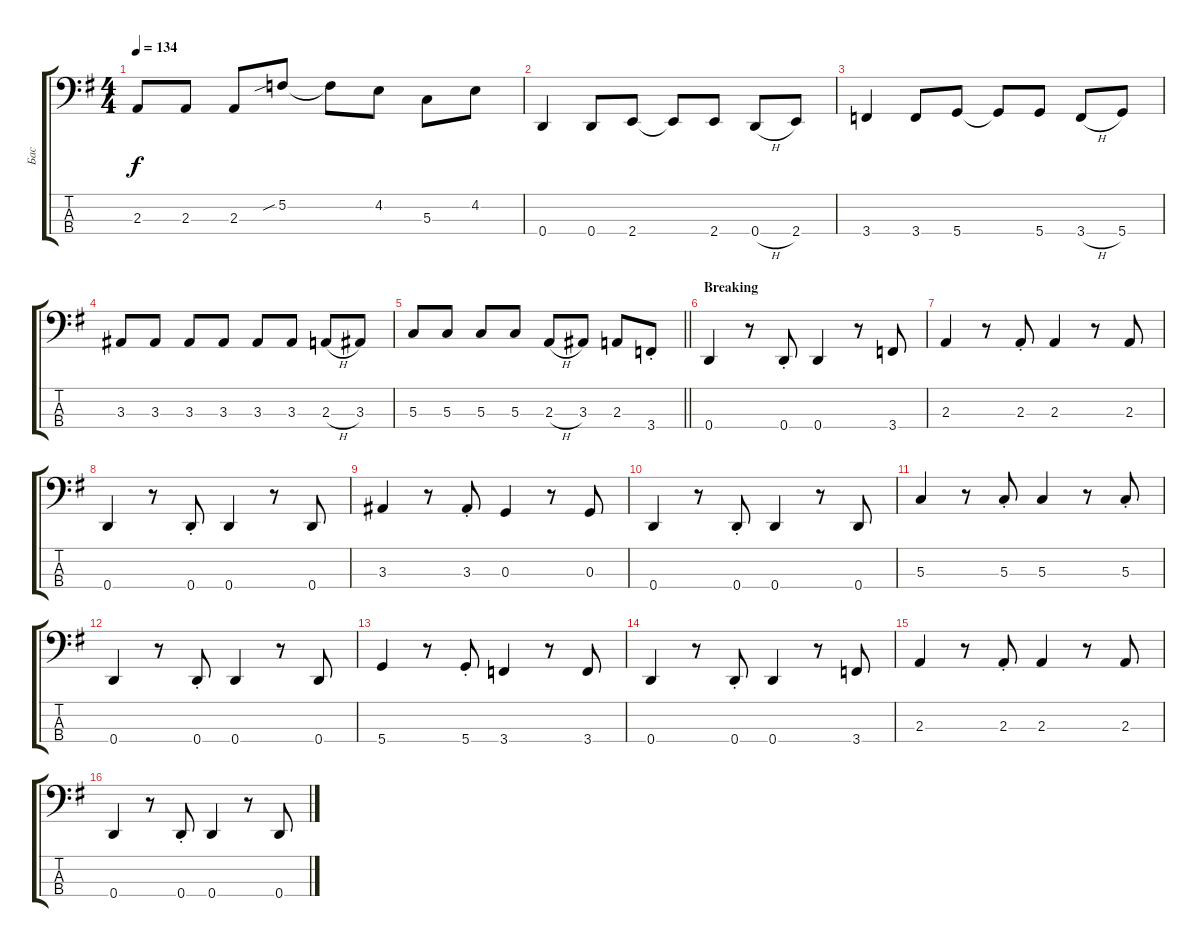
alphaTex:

\track ("Бас" "Бас") {instrument electricbassfinger}
\staff {score tabs}
\tuning (F2 C2 G1 D1) {hide}
\ts (4 4)
\tempo 134
\clef f4
\ks eminor
2.3.8{dy f} 2.3.8 2.3.8 5.2{sib}.8 5.2{t}.8 4.2.8 5.3.8 4.2.8 |
0.4.4 0.4.8 2.4.8 2.4{t}.8 2.4.8 0.4{h}.8 2.4.8 |
3.4.4 3.4.8 5.4.8 5.4{t}.8 5.4.8 3.4{h}.8 5.4.8 |
3.3.8 3.3.8 3.3.8 3.3.8 3.3.8 3.3.8 2.3{h}.8 3.3.8 |
\barLineRight lightlight
5.3.8 5.3.8 5.3.8 5.3.8 2.3{h}.8 3.3.8 2.3.8 3.4{st}.8 |
\section ("" "Breaking")
0.4.4 r.8 0.4{st}.8 0.4.4 r.8 3.4.8 |
2.3.4 r.8 2.3{st}.8 2.3.4 r.8 2.3.8 |
0.4.4 r.8 0.4{st}.8 0.4.4 r.8 0.4.8 |
3.3.4 r.8 3.3{st}.8 0.3.4 r.8 0.3.8 |
0.4.4 r.8 0.4{st}.8 0.4.4 r.8 0.4.8 |
5.3.4 r.8 5.3{st}.8 5.3.4 r.8 5.3{st}.8 |
0.4.4 r.8 0.4{st}.8 0.4.4 r.8 0.4.8 |
5.4.4 r.8 5.4{st}.8 3.4.4 r.8 3.4.8 |
0.4.4 r.8 0.4{st}.8 0.4.4 r.8 3.4.8 |
2.3.4 r.8 2.3{st}.8 2.3.4 r.8 2.3.8 |
0.4.4 r.8 0.4{st}.8 0.4.4 r.8 0.4.8
